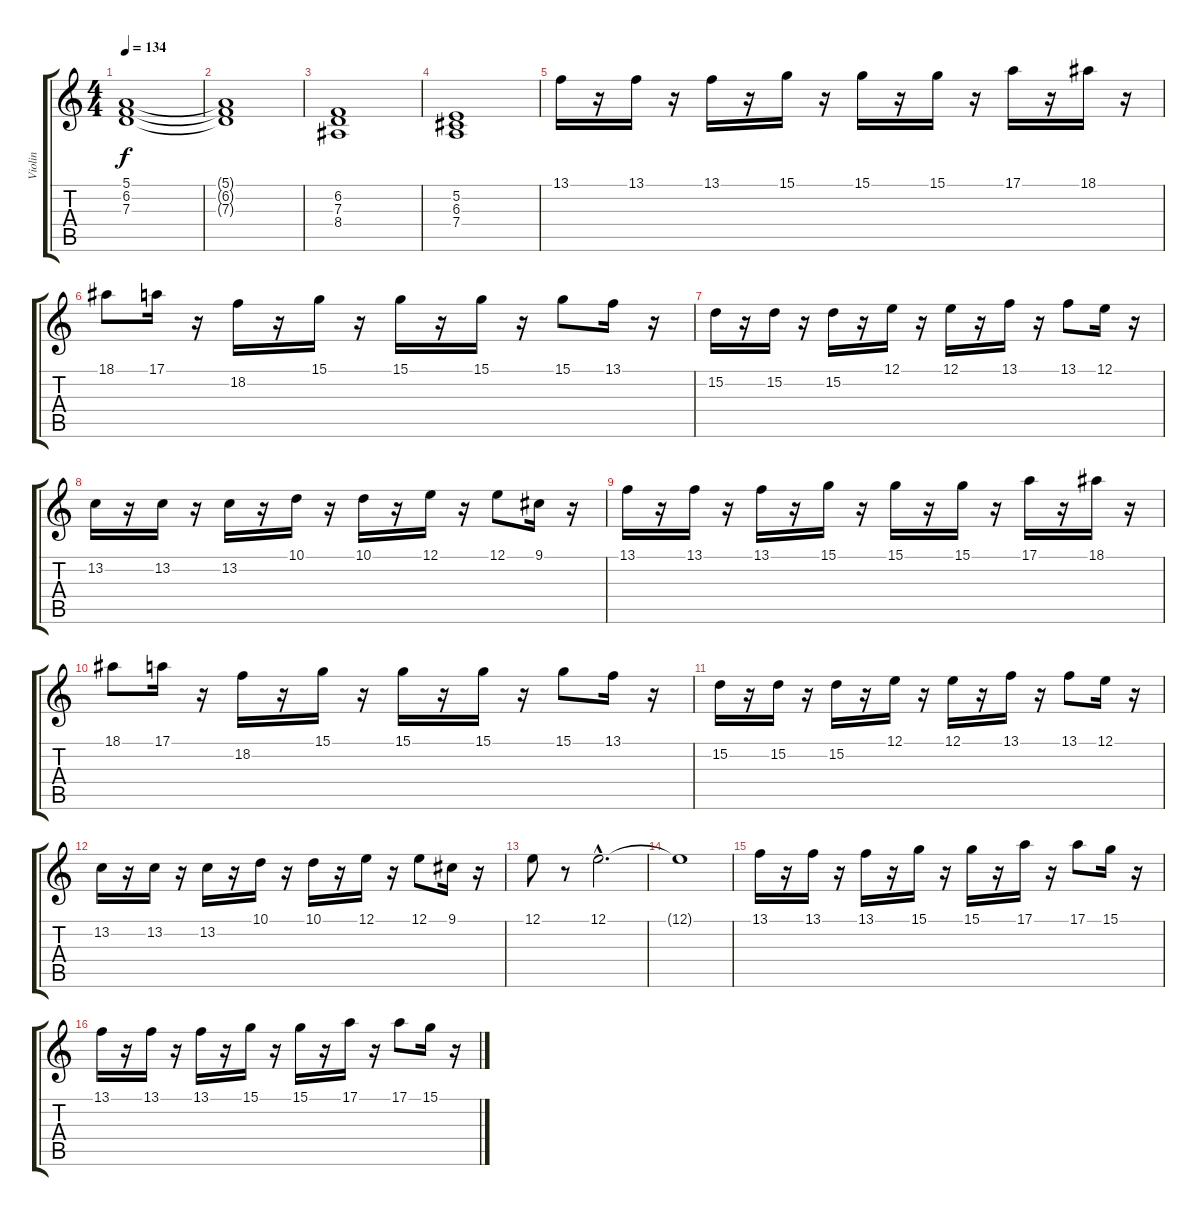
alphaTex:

\track ("Violin" "Violin") {instrument stringensemble1}
\staff {score tabs}
\tuning (E4 B3 G3 D3 A2 E2) {hide}
\ts (4 4)
\tempo 134
\clef g2
\ks c
(5.1 6.2 7.3).1{dy f instrument stringensemble1} |
(5.1{t} 6.2{t} 7.3{t}).1 |
(6.2 7.3 8.4).1 |
(5.2 6.3 7.4).1 |
13.1.16 r.16 13.1.16 r.16 13.1.16 r.16 15.1.16 r.16 15.1.16 r.16 15.1.16 r.16 17.1.16 r.16 18.1.16 r.16 |
18.1.8 17.1.16 r.16 18.2.16 r.16 15.1.16 r.16 15.1.16 r.16 15.1.16 r.16 15.1.8 13.1.16 r.16 |
15.2.16 r.16 15.2.16 r.16 15.2.16 r.16 12.1.16 r.16 12.1.16 r.16 13.1.16 r.16 13.1.8 12.1.16 r.16 |
13.2.16 r.16 13.2.16 r.16 13.2.16 r.16 10.1.16 r.16 10.1.16 r.16 12.1.16 r.16 12.1.8 9.1.16 r.16 |
13.1.16 r.16 13.1.16 r.16 13.1.16 r.16 15.1.16 r.16 15.1.16 r.16 15.1.16 r.16 17.1.16 r.16 18.1.16 r.16 |
18.1.8 17.1.16 r.16 18.2.16 r.16 15.1.16 r.16 15.1.16 r.16 15.1.16 r.16 15.1.8 13.1.16 r.16 |
15.2.16 r.16 15.2.16 r.16 15.2.16 r.16 12.1.16 r.16 12.1.16 r.16 13.1.16 r.16 13.1.8 12.1.16 r.16 |
13.2.16 r.16 13.2.16 r.16 13.2.16 r.16 10.1.16 r.16 10.1.16 r.16 12.1.16 r.16 12.1.8 9.1.16 r.16 |
12.1.8 r.8 12.1{hac}.2{d} |
12.1{t}.1 |
13.1.16 r.16 13.1.16 r.16 13.1.16 r.16 15.1.16 r.16 15.1.16 r.16 17.1.16 r.16 17.1.8 15.1.16 r.16 |
13.1.16 r.16 13.1.16 r.16 13.1.16 r.16 15.1.16 r.16 15.1.16 r.16 17.1.16 r.16 17.1.8 15.1.16 r.16
